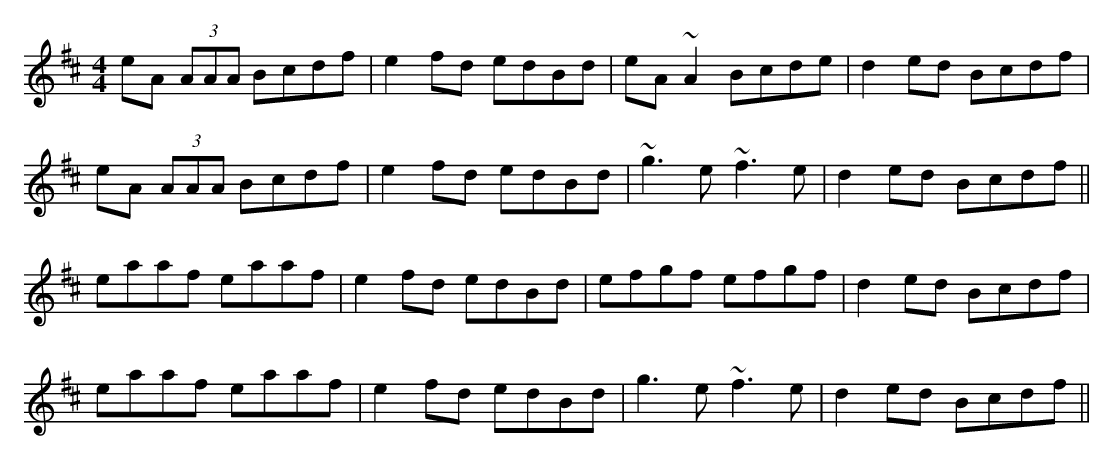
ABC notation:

X:1
M:4/4
K:Amix
eA (3AAA Bcdf|e2 fd edBd|eA ~A2 Bcde|d2 ed Bcdf|
eA (3AAA Bcdf|e2 fd edBd|~g3 e ~f3 e|d2 ed Bcdf||
eaaf eaaf|e2 fd edBd|efgf efgf|d2 ed Bcdf|
eaaf eaaf|e2 fd edBd|g3 e ~f3 e|d2 ed Bcdf||
